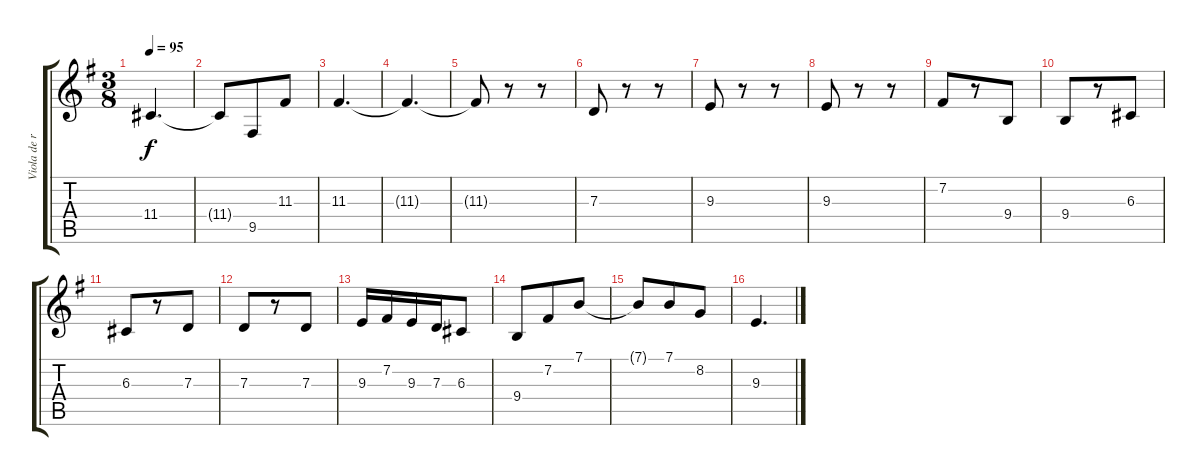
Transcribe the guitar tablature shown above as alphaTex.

\track ("Viola de ripieno" "Viola de r") {instrument viola}
\staff {score tabs}
\tuning (E4 B3 G3 D3 A2 E2) {hide}
\ts (3 8)
\tempo 95
\clef g2
\ks g
11.4{t}.4{d dy f} |
11.4{t}.8 9.5.8 11.3.8 |
11.3.4{d} |
11.3{t}.4{d} |
11.3{t}.8 r.8 r.8 |
7.3.8 r.8 r.8 |
9.3.8 r.8 r.8 |
9.3.8 r.8 r.8 |
7.2.8 r.8 9.4.8 |
9.4.8 r.8 6.3.8 |
6.3.8 r.8 7.3.8 |
7.3.8 r.8 7.3.8 |
9.3.16 7.2.16{beam merge} 9.3.16 7.3.16{beam merge} 6.3.8 |
9.4.8 7.2.8 7.1.8 |
7.1{t}.8 7.1.8 8.2.8 |
9.3.4{d}
